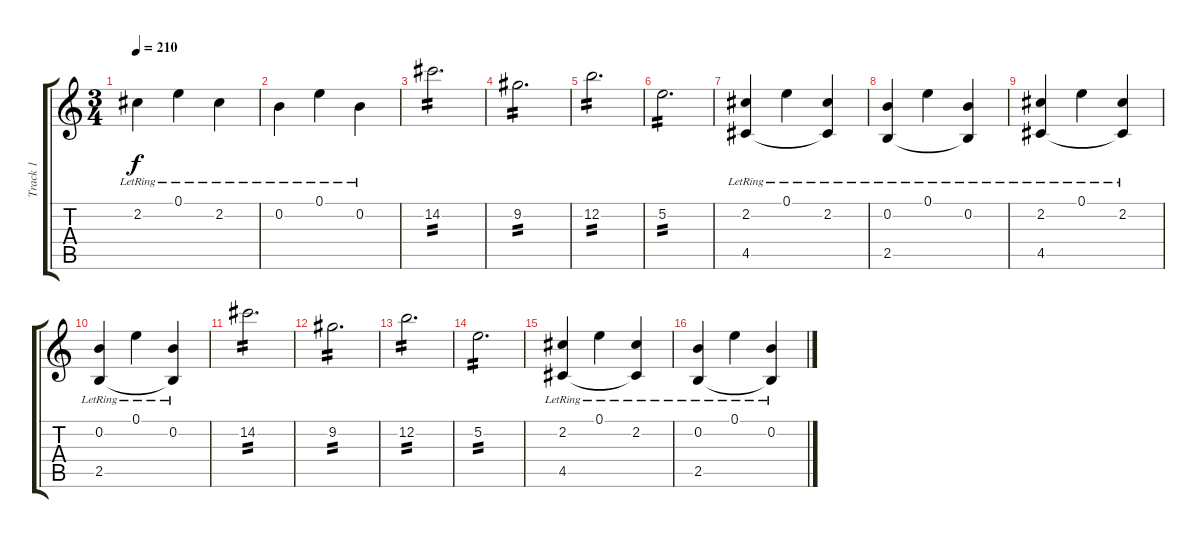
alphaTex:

\track ("Track 1" "Track 1") {instrument overdrivenguitar}
\staff {score tabs}
\tuning (E4 B3 G3 D3 A2 E2) {hide}
\ts (3 4)
\tempo 210
\clef g2
\ks c
2.2{lr}.4{dy f} 0.1{lr}.4 2.2{lr}.4 |
0.2{lr}.4 0.1{lr}.4 0.2{lr}.4 |
14.2.2{d tp 2} |
9.2.2{d tp 2} |
12.2.2{d tp 2} |
5.2.2{d tp 2} |
(2.2{lr} 4.5{lr}).4 0.1{lr}.4 (2.2{lr} 4.5{t}).4 |
(0.2{lr} 2.5{lr}).4 0.1{lr}.4 (0.2{lr} 2.5{t}).4 |
(2.2{lr} 4.5{lr}).4 0.1{lr}.4 (2.2{lr} 4.5{t}).4 |
(0.2{lr} 2.5{lr}).4 0.1{lr}.4 (0.2{lr} 2.5{t}).4 |
14.2.2{d tp 2} |
9.2.2{d tp 2} |
12.2.2{d tp 2} |
5.2.2{d tp 2} |
(2.2{lr} 4.5{lr}).4 0.1{lr}.4 (2.2{lr} 4.5{t}).4 |
(0.2{lr} 2.5{lr}).4 0.1{lr}.4 (0.2{lr} 2.5{t}).4
